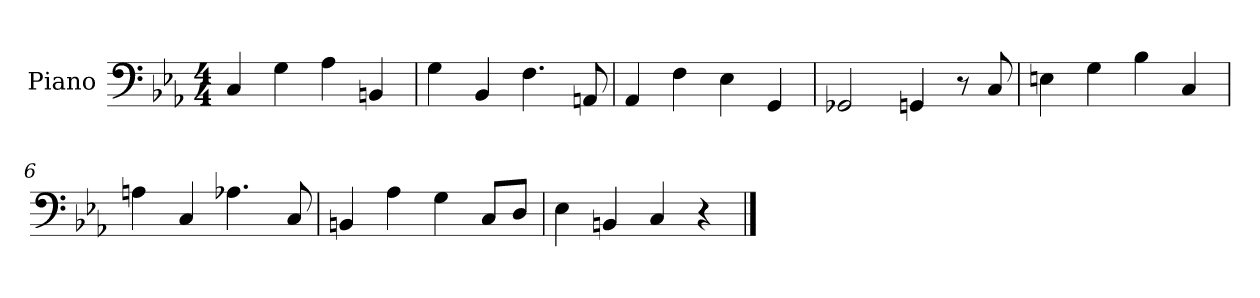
**kern
*part1
*staff1
*I"Piano
*I'Pno.
*clefF4
*k[b-e-a-]
*M4/4
*MM120
=1
4C/
4G\
4A-\
4BBn/
=2
4G\
4BB-/
4.F\
8AAn/
=3
4AA-/
4F\
4E-\
4GG/
=4
2GG-X/
4GGn/
8r
8C/
=5
4En\
4G\
4B-\
4C/
=6
4An\
4C/
4.A-X\
8C/
=7
4BBn/
4A-\
4G\
8C/L
8D/J
=8
4E-\
4BBn/
4C/
4r
==
*-
